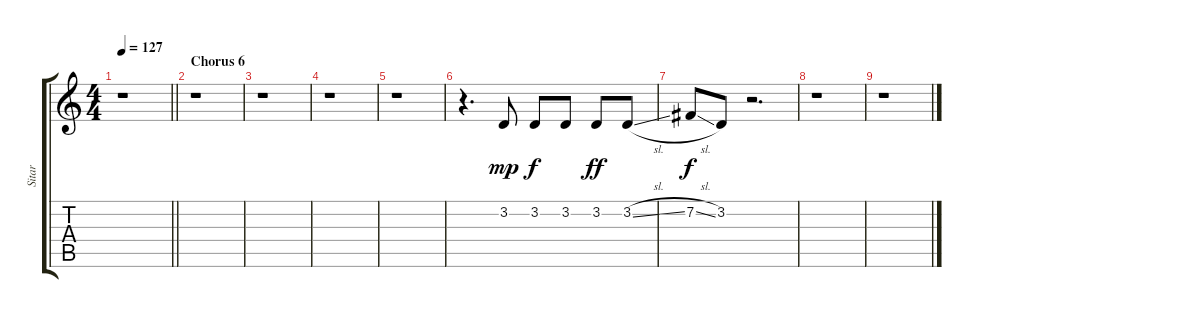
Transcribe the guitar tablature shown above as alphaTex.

\track ("Sitar" "Sitar") {instrument sitar}
\staff {score tabs}
\tuning (E4 B3 G3 D3 A2 E2) {hide}
\ts (4 4)
\tempo 127
\clef g2
\barLineRight lightlight
\ks c
r.1{dy f} |
\section ("" "Chorus 6")
r.1 |
r.1 |
r.1 |
r.1 |
r.4{d} 3.2.8{dy mp} 3.2.8{dy f} 3.2.8 3.2.8{dy ff} 3.2{sl}.8 |
7.2{sl}.8{dy f} 3.2.8 r.2{d} |
r.1 |
r.1
